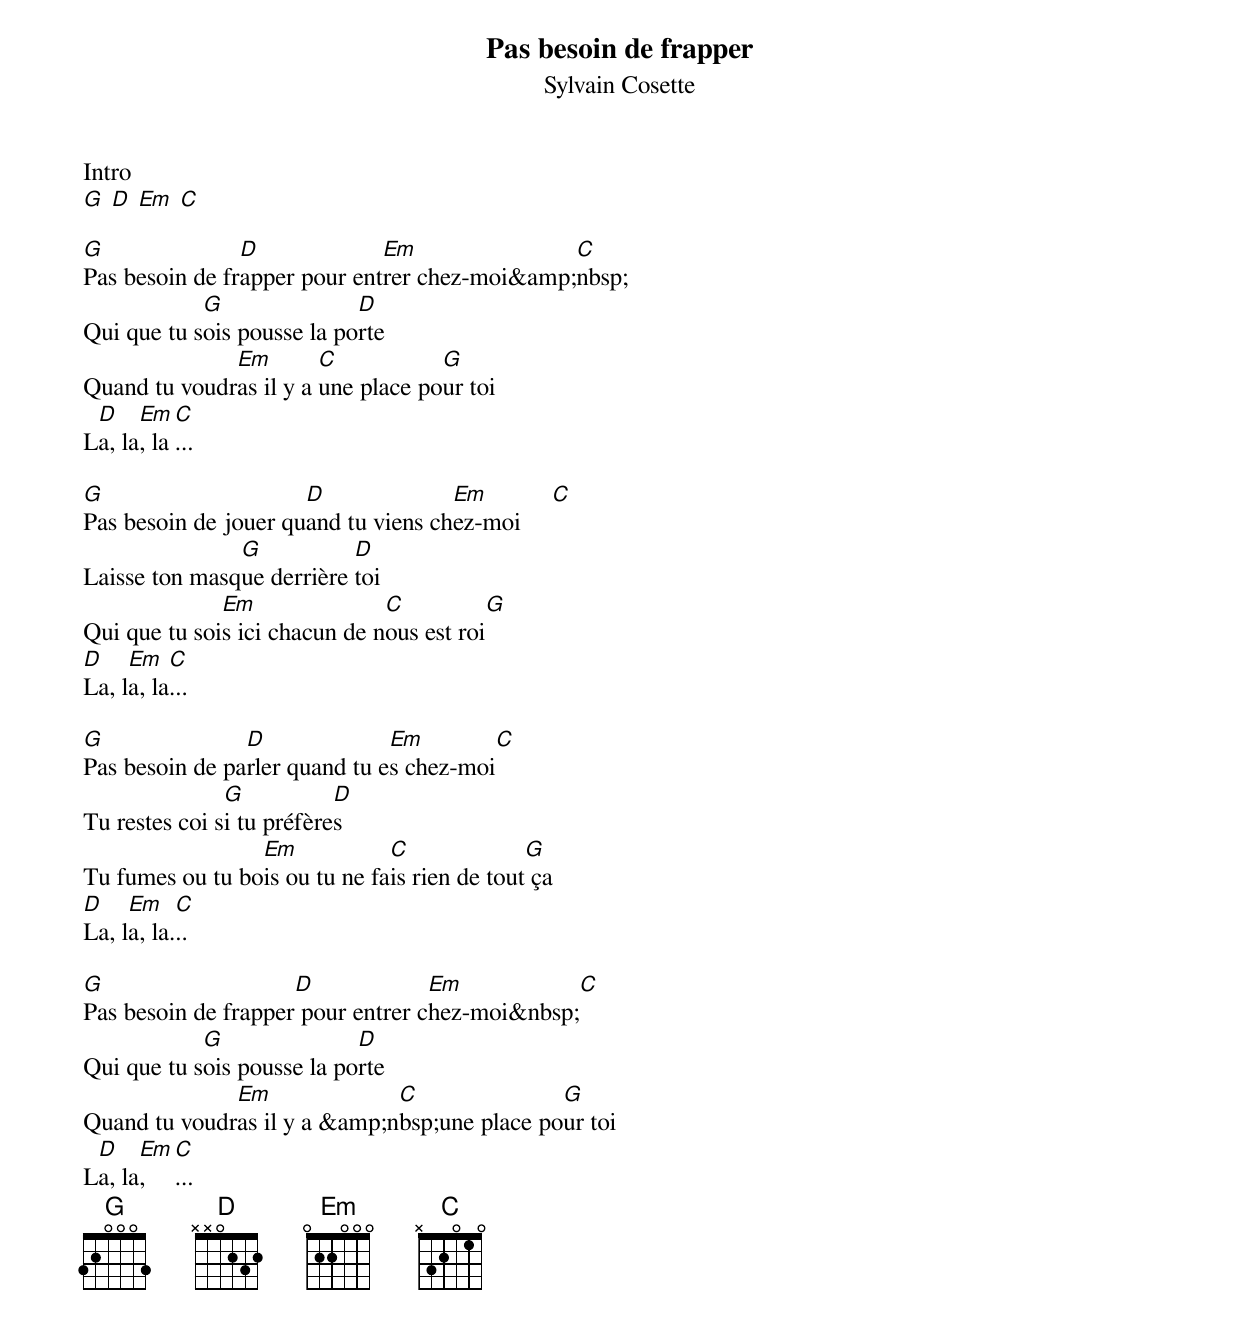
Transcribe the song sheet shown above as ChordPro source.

{t:Pas besoin de frapper}
{st:Sylvain Cosette}


Intro
[G] [D] [Em] [C]

[G]Pas besoin de fr[D]apper pour ent[Em]rer chez-moi&amp;[C]nbsp;
Qui que tu s[G]ois pousse la po[D]rte
Quand tu voudr[Em]as il y a [C]une place po[G]ur toi
L[D]a, la[Em], la[C]...

[G]Pas besoin de jouer qu[D]and tu viens ch[Em]ez-moi     [C]
Laisse ton masq[G]ue derrière [D]toi
Qui que tu soi[Em]s ici chacun de n[C]ous est roi[G]
[D]La, l[Em]a, la[C]...

[G]Pas besoin de pa[D]rler quand tu e[Em]s chez-moi[C]
Tu restes coi s[G]i tu préfère[D]s
Tu fumes ou tu bo[Em]is ou tu ne fa[C]is rien de tout[G] ça
[D]La, l[Em]a, la.[C]..

[G]Pas besoin de frapper[D] pour entrer c[Em]hez-moi&nbsp;[C]
Qui que tu s[G]ois pousse la po[D]rte
Quand tu voudr[Em]as il y a &amp;n[C]bsp;une place po[G]ur toi
L[D]a, la[Em], [C]...
